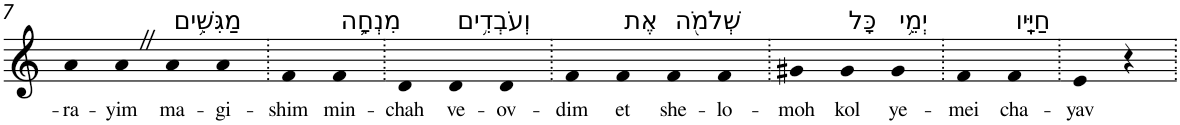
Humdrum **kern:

**kern	**text
*part1	*part1
*staff1	*staff1
*I"Piano	*
*I'Pno	*
!!LO:PB:g=z
*clefG2	*
*k[]	*
=7	=7
!	!LO:LY:b
4a	-ra-
!	!LO:LY:b
4aZ	-yim
!LO:TX:a:t=מַגִּשִׁ֥ים	!
!	!LO:LY:b
4a	ma-
!	!LO:LY:b
4a	-gi-
=8.	=8.
!	!LO:LY:b
4f	-shim
!LO:TX:a:t=מִנְחָ֛ה	!
!	!LO:LY:b
4f	min-
=9.	=9.
!	!LO:LY:b
4d	-chah
!LO:TX:a:t=וְעֹבְדִ֥ים	!
!	!LO:LY:b
4d	ve-
!	!LO:LY:b
4d	-ov-
=10.	=10.
!	!LO:LY:b
4f	-dim
!LO:TX:a:t=אֶת	!
!	!LO:LY:b
4f	et
!LO:TX:a:t=שְׁלֹמֹ֖ה	!
!	!LO:LY:b
4f	she-
!	!LO:LY:b
4f	-lo-
=11.	=11.
!	!LO:LY:b
4g#X	-moh
!LO:TX:a:t=כָּל	!
!	!LO:LY:b
4g#	kol
!LO:TX:a:t=יְמֵ֥י	!
!	!LO:LY:b
4g#	ye-
=12.	=12.
!	!LO:LY:b
4f	-mei
!LO:TX:a:t=חַיָּֽיו	!
!	!LO:LY:b
4f	cha-
=13.	=13.
!	!LO:LY:b
4e	-yav
4r	.
=.	=.
*-	*-
